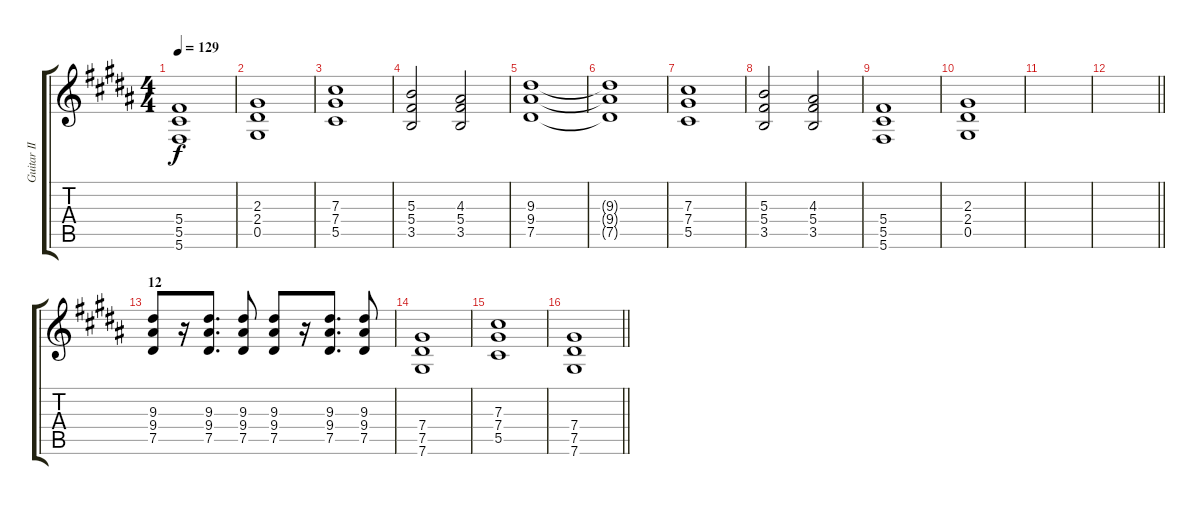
\track ("Guitar II (Teru)" "Guitar II ") {instrument distortionguitar}
\staff {score tabs}
\tuning (Eb4 Bb3 Gb3 Db3 Ab2 Db2) {hide}
\ts (4 4)
\tempo 129
\clef g2
\ks g#minor
(5.4 5.5 5.6).1{dy f} |
(2.3 2.4 0.5).1 |
(7.3 7.4 5.5).1 |
(5.3 5.4 3.5).2 (4.3 5.4 3.5).2 |
(9.3 9.4 7.5).1 |
(9.3{t} 9.4{t} 7.5{t}).1 |
(7.3 7.4 5.5).1 |
(5.3 5.4 3.5).2 (4.3 5.4 3.5).2 |
(5.4 5.5 5.6).1 |
(2.3 2.4 0.5).1 |
|
\barLineRight lightlight
|
\section ("" "12")
(9.3 9.4 7.5).8 r.16 (9.3 9.4 7.5).8{d} (9.3 9.4 7.5).8 (9.3 9.4 7.5).8 r.16 (9.3 9.4 7.5).8{d} (9.3 9.4 7.5).8 |
(7.4 7.5 7.6).1 |
(7.3 7.4 5.5).1 |
\barLineRight lightlight
(7.4 7.5 7.6).1
